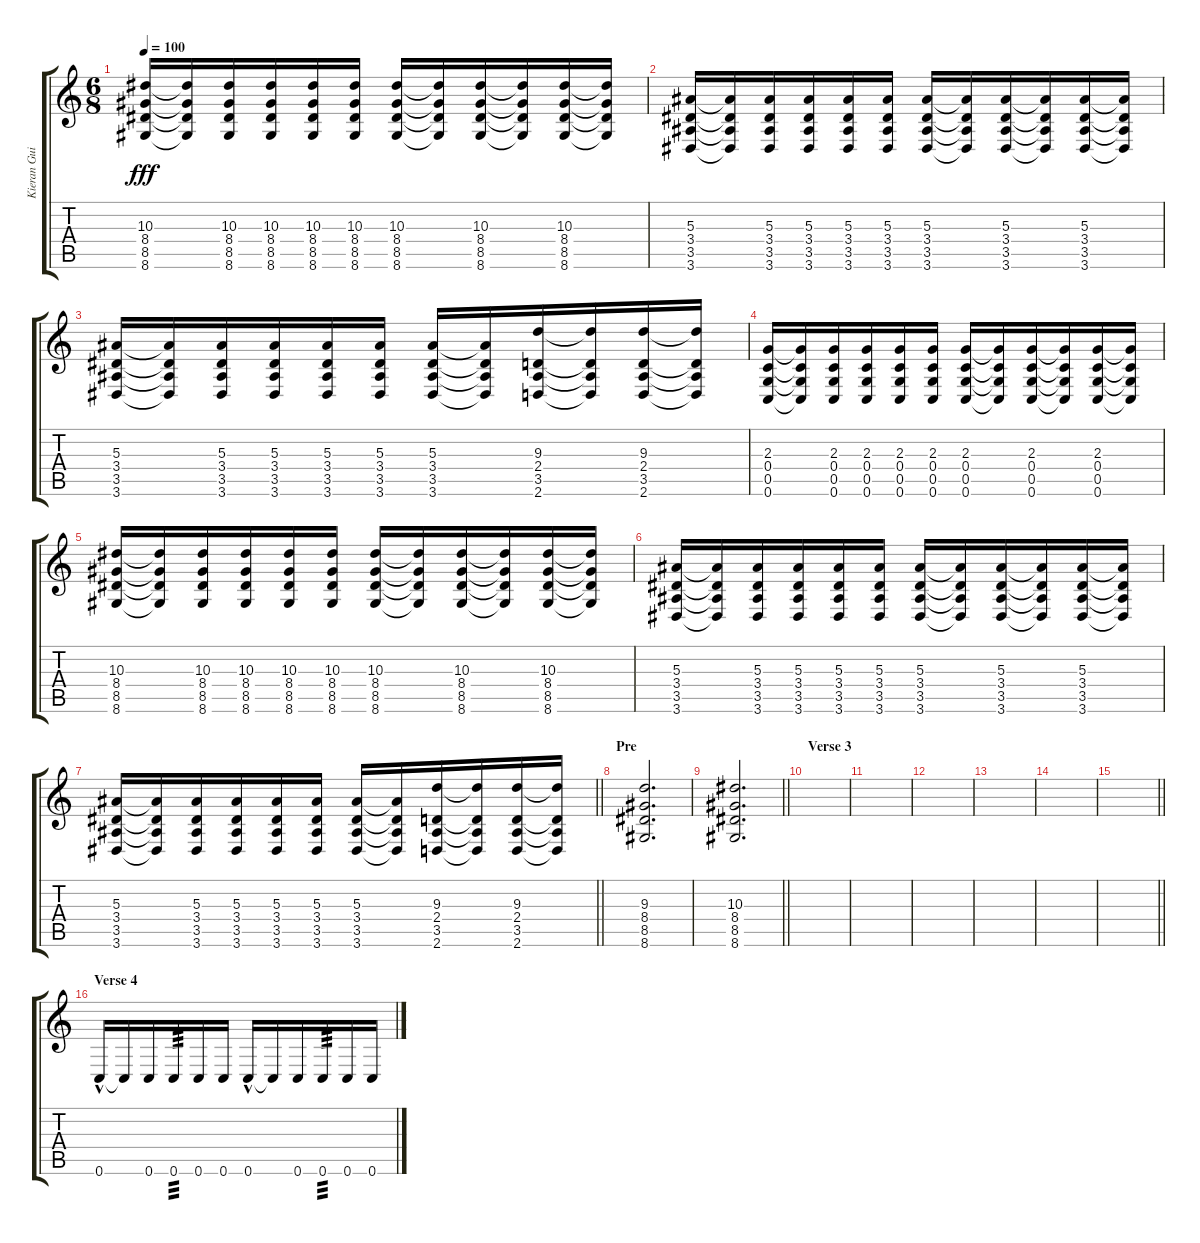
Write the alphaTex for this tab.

\track ("Kieran Guitar" "Kieran Gui") {instrument overdrivenguitar}
\staff {score tabs}
\tuning (D4 A3 F3 C3 G2 C2) {hide}
\ts (6 8)
\tempo 100
\clef g2
\ks c
(10.3 8.4 8.5 8.6).16{dy fff} (10.3{t} 8.4{t} 8.5{t} 8.6{t}).16 (10.3 8.4 8.5 8.6).16 (10.3 8.4 8.5 8.6).16 (10.3 8.4 8.5 8.6).16 (10.3 8.4 8.5 8.6).16 (10.3 8.4 8.5 8.6).16 (10.3{t} 8.4{t} 8.5{t} 8.6{t}).16 (10.3 8.4 8.5 8.6).16 (10.3{t} 8.4{t} 8.5{t} 8.6{t}).16 (10.3 8.4 8.5 8.6).16 (10.3{t} 8.4{t} 8.5{t} 8.6{t}).16 |
(5.3 3.4 3.5 3.6).16 (5.3{t} 3.4{t} 3.5{t} 3.6{t}).16 (5.3 3.4 3.5 3.6).16 (5.3 3.4 3.5 3.6).16 (5.3 3.4 3.5 3.6).16 (5.3 3.4 3.5 3.6).16 (5.3 3.4 3.5 3.6).16 (5.3{t} 3.4{t} 3.5{t} 3.6{t}).16 (5.3 3.4 3.5 3.6).16 (5.3{t} 3.4{t} 3.5{t} 3.6{t}).16 (5.3 3.4 3.5 3.6).16 (5.3{t} 3.4{t} 3.5{t} 3.6{t}).16 |
(5.3 3.4 3.5 3.6).16 (5.3{t} 3.4{t} 3.5{t} 3.6{t}).16 (5.3 3.4 3.5 3.6).16 (5.3 3.4 3.5 3.6).16 (5.3 3.4 3.5 3.6).16 (5.3 3.4 3.5 3.6).16 (5.3 3.4 3.5 3.6).16 (5.3{t} 3.4{t} 3.5{t} 3.6{t}).16 (9.3 2.4 3.5 2.6).16 (9.3{t} 2.4{t} 3.5{t} 2.6{t}).16 (9.3 2.4 3.5 2.6).16 (9.3{t} 2.4{t} 3.5{t} 2.6{t}).16 |
(2.3 0.4 0.5 0.6).16 (2.3{t} 0.4{t} 0.5{t} 0.6{t}).16 (2.3 0.4 0.5 0.6).16 (2.3 0.4 0.5 0.6).16 (2.3 0.4 0.5 0.6).16 (2.3 0.4 0.5 0.6).16 (2.3 0.4 0.5 0.6).16 (2.3{t} 0.4{t} 0.5{t} 0.6{t}).16 (2.3 0.4 0.5 0.6).16 (2.3{t} 0.4{t} 0.5{t} 0.6{t}).16 (2.3 0.4 0.5 0.6).16 (2.3{t} 0.4{t} 0.5{t} 0.6{t}).16 |
(10.3 8.4 8.5 8.6).16 (10.3{t} 8.4{t} 8.5{t} 8.6{t}).16 (10.3 8.4 8.5 8.6).16 (10.3 8.4 8.5 8.6).16 (10.3 8.4 8.5 8.6).16 (10.3 8.4 8.5 8.6).16 (10.3 8.4 8.5 8.6).16 (10.3{t} 8.4{t} 8.5{t} 8.6{t}).16 (10.3 8.4 8.5 8.6).16 (10.3{t} 8.4{t} 8.5{t} 8.6{t}).16 (10.3 8.4 8.5 8.6).16 (10.3{t} 8.4{t} 8.5{t} 8.6{t}).16 |
(5.3 3.4 3.5 3.6).16 (5.3{t} 3.4{t} 3.5{t} 3.6{t}).16 (5.3 3.4 3.5 3.6).16 (5.3 3.4 3.5 3.6).16 (5.3 3.4 3.5 3.6).16 (5.3 3.4 3.5 3.6).16 (5.3 3.4 3.5 3.6).16 (5.3{t} 3.4{t} 3.5{t} 3.6{t}).16 (5.3 3.4 3.5 3.6).16 (5.3{t} 3.4{t} 3.5{t} 3.6{t}).16 (5.3 3.4 3.5 3.6).16 (5.3{t} 3.4{t} 3.5{t} 3.6{t}).16 |
\barLineRight lightlight
(5.3 3.4 3.5 3.6).16 (5.3{t} 3.4{t} 3.5{t} 3.6{t}).16 (5.3 3.4 3.5 3.6).16 (5.3 3.4 3.5 3.6).16 (5.3 3.4 3.5 3.6).16 (5.3 3.4 3.5 3.6).16 (5.3 3.4 3.5 3.6).16 (5.3{t} 3.4{t} 3.5{t} 3.6{t}).16 (9.3 2.4 3.5 2.6).16 (9.3{t} 2.4{t} 3.5{t} 2.6{t}).16 (9.3 2.4 3.5 2.6).16 (9.3{t} 2.4{t} 3.5{t} 2.6{t}).16 |
\section ("" "Pre")
(9.3 8.4 8.5 8.6).2{d} |
\barLineRight lightlight
(10.3 8.4 8.5 8.6).2{d} |
\section ("" "Verse 3")
|
|
|
|
|
\barLineRight lightlight
|
\section ("" "Verse 4")
0.6{hac}.16 0.6{t}.16 0.6.16 0.6.16{tp 3} 0.6.16 0.6.16 0.6{hac}.16 0.6{t}.16 0.6.16 0.6.16{tp 3} 0.6.16 0.6.16
